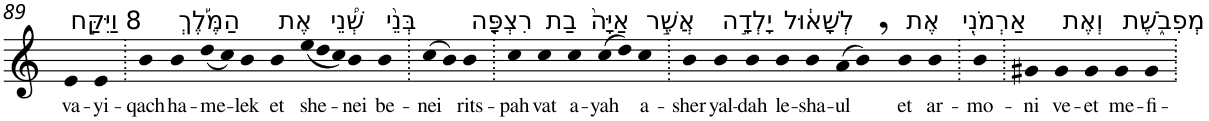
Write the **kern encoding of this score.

**kern	**text
*part1	*part1
*staff1	*staff1
*I"Piano	*
*I'Pno	*
!!LO:PB:g=z
*clefG2	*
*k[]	*
=89	=89
!LO:TX:a:t=8 וַיִּקַּ֣ח	!
!	!LO:LY:b
4e	va-
!	!LO:LY:b
4e	-yi-
=90.	=90.
!	!LO:LY:b
4b	-qach
!LO:TX:a:t=הַמֶּ֡לֶךְ	!
!	!LO:LY:b
4b	ha-
!	!LO:LY:b
(<8dd	-me-
8cc)	.
!	!LO:LY:b
4b	-lek
!LO:TX:a:t=אֶת	!
!	!LO:LY:b
4b	et
*Xtuplet	*
!LO:TX:a:t=שְׁ֠נֵי	!
!	!LO:LY:b
(<12ee	she-
12dd	.
12cc)	.
!	!LO:LY:b
4b	-nei
!LO:TX:a:t=בְּנֵ֨י	!
!	!LO:LY:b
4b	be-
=91.	=91.
!	!LO:LY:b
(>8cc	-nei
8b)	.
!LO:TX:a:t=רִצְפָּ֤ה	!
!	!LO:LY:b
4b	rits-
=92.	=92.
!	!LO:LY:b
4cc	-pah
!LO:TX:a:t=בַת	!
!	!LO:LY:b
4cc	vat
!LO:TX:a:t=אַיָּה֙	!
!	!LO:LY:b
4cc	a-
!	!LO:LY:b
(>8cc	-yah
8dd)	.
!LO:TX:a:t=אֲשֶׁ֣ר	!
!	!LO:LY:b
4cc	a-
=93.	=93.
!	!LO:LY:b
4b	-sher
!LO:TX:a:t=יָלְדָ֣ה	!
!	!LO:LY:b
4b	yal-
!	!LO:LY:b
4b	-dah
!LO:TX:a:t=לְשָׁא֔וּל	!
!	!LO:LY:b
4b	le-
!	!LO:LY:b
4b	-sha-
!	!LO:LY:b
(>8a	-ul
8b,)	.
!LO:TX:a:t=אֶת	!
!	!LO:LY:b
4b	et
!LO:TX:a:t=אַרְמֹנִ֖י	!
!	!LO:LY:b
4b	ar-
=94.	=94.
!	!LO:LY:b
4b	-mo-
=95.	=95.
!	!LO:LY:b
4g#X	-ni
!LO:TX:a:t=וְאֶת	!
!	!LO:LY:b
4g#	ve-
!	!LO:LY:b
4g#	-et
!LO:TX:a:t=מְפִבֹ֑שֶׁת	!
!	!LO:LY:b
4g#	me-
!	!LO:LY:b
4g#	-fi-
=.	=.
*-	*-
